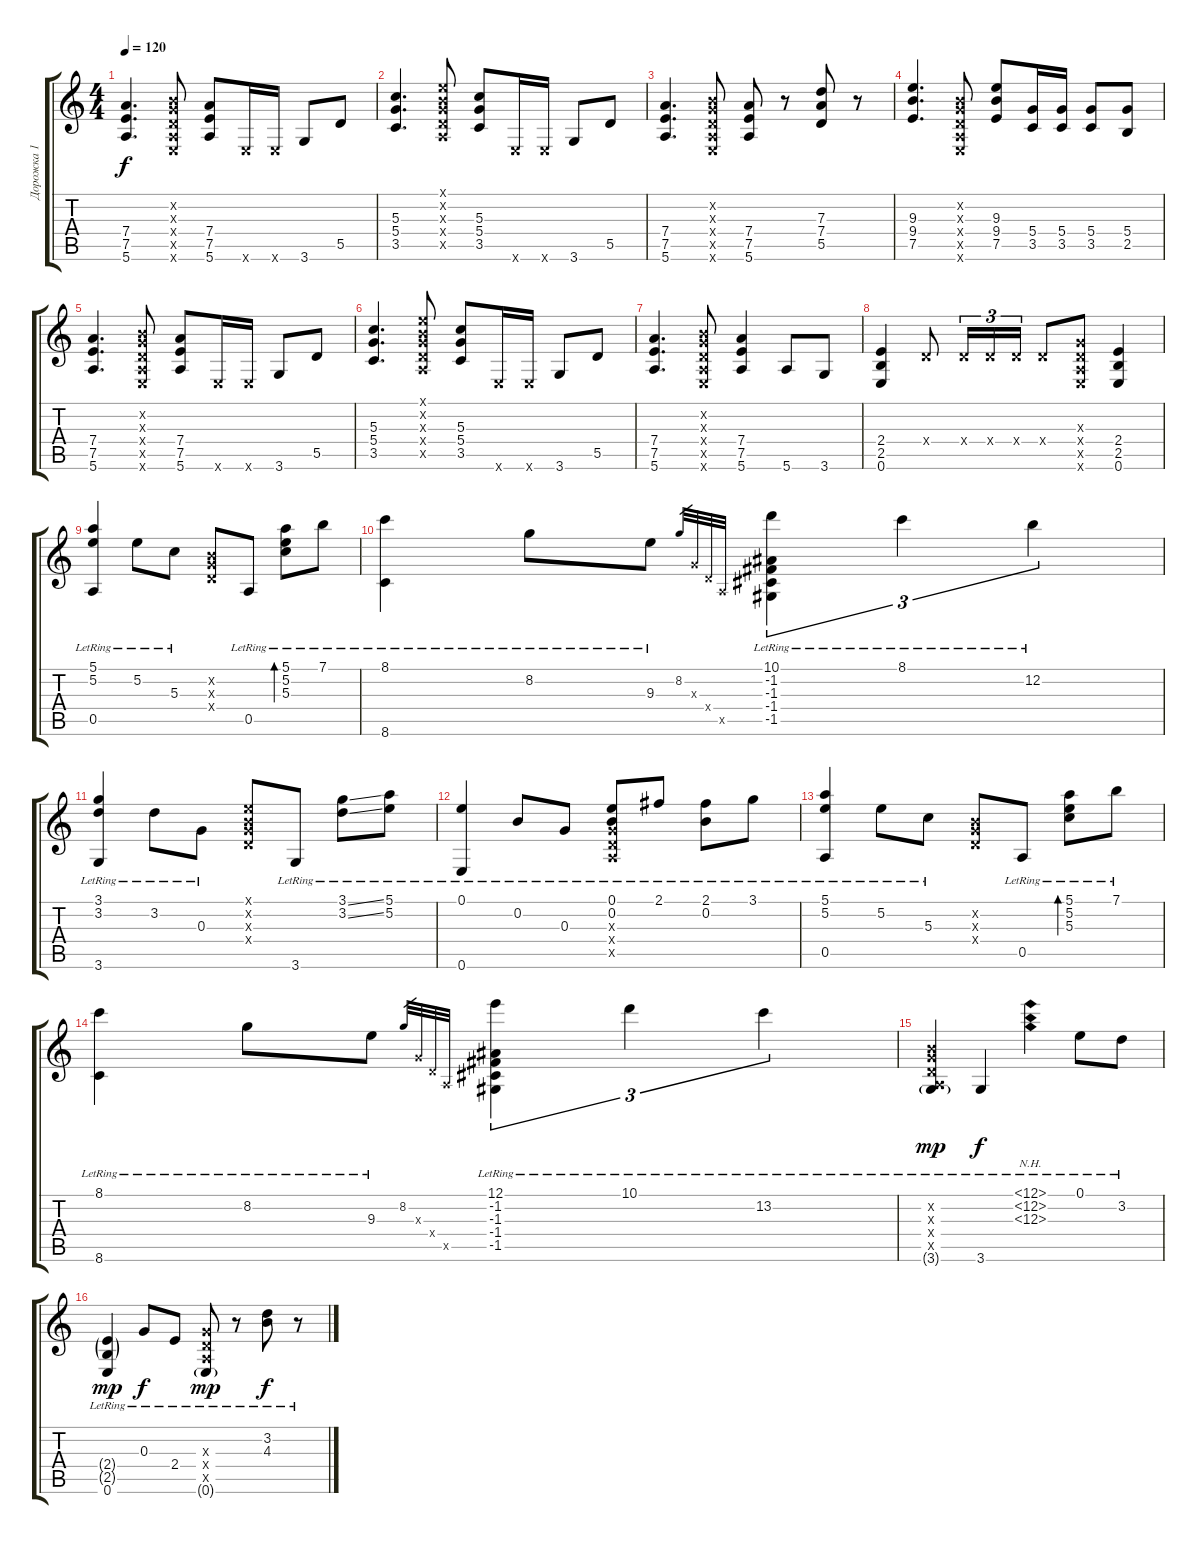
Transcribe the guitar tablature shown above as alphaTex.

\track ("Дорожка 1" "Дорожка 1") {instrument acousticguitarnylon}
\staff {score tabs}
\tuning (E4 B3 G3 D3 A2 E2) {hide}
\ts (4 4)
\tempo 120
\clef g2
\ks c
(7.4 7.5 5.6).4{d dy f} (0.2{x} 0.3{x} 0.4{x} 0.5{x} 0.6{x}).8 (7.4 7.5 5.6).8 0.6{x}.16 0.6{x}.16 3.6.8 5.5.8 |
(5.3 5.4 3.5).4{d} (0.1{x} 0.2{x} 0.3{x} 0.4{x} 0.5{x}).8 (5.3 5.4 3.5).8 0.6{x}.16 0.6{x}.16 3.6.8 5.5.8 |
(7.4 7.5 5.6).4{d} (0.2{x} 0.3{x} 0.4{x} 0.5{x} 0.6{x}).8 (7.4 7.5 5.6).8 r.8 (7.3 7.4 5.5).8 r.8 |
(9.3 9.4 7.5).4{d} (0.2{x} 0.3{x} 0.4{x} 0.5{x} 0.6{x}).8 (9.3 9.4 7.5).8 (5.4 3.5).16 (5.4 3.5).16 (5.4 3.5).8 (5.4 2.5).8 |
(7.4 7.5 5.6).4{d} (0.2{x} 0.3{x} 0.4{x} 0.5{x} 0.6{x}).8 (7.4 7.5 5.6).8 0.6{x}.16 0.6{x}.16 3.6.8 5.5.8 |
(5.3 5.4 3.5).4{d} (0.1{x} 0.2{x} 0.3{x} 0.4{x} 0.5{x}).8 (5.3 5.4 3.5).8 0.6{x}.16 0.6{x}.16 3.6.8 5.5.8 |
(7.4 7.5 5.6).4{d} (0.2{x} 0.3{x} 0.4{x} 0.5{x} 0.6{x}).8 (7.4 7.5 5.6).4 5.6.8 3.6.8 |
(2.4 2.5 0.6).4 0.4{x}.8 0.4{x}.16{tu (3 2)} 0.4{x}.16{tu (3 2)} 0.4{x}.16{tu (3 2)} 0.4{x}.8 (0.3{x} 0.4{x} 0.5{x} 0.6{x}).8 (2.4 2.5 0.6).4 |
(5.1{lr} 5.2{lr} 0.5{lr}).4 5.2{lr}.8 5.3{lr}.8 (0.2{x} 0.3{x} 0.4{x}).8 0.5{lr}.8 (5.1{lr} 5.2{lr} 5.3{lr}).8{bd 240} 7.1{lr}.8 |
(8.1{lr} 8.6{lr}).4 8.2{lr}.8 9.3{lr}.8 8.2.32{gr} 0.3{x}.32{gr} 0.4{x}.32{gr} 0.5{x}.32{gr} (10.1{lr} -1.2 -1.3 -1.4 -1.5).4{tu (3 2)} 8.1{lr}.4{tu (3 2)} 12.2{lr}.4{tu (3 2)} |
(3.1{lr} 3.2{lr} 3.6{lr}).4 3.2{lr}.8 0.3{lr}.8 (0.1{x} 0.2{x} 0.3{x} 0.4{x}).8 3.6{lr}.8 (3.1{ss lr} 3.2{ss lr}).8 (5.1{lr} 5.2{lr}).8 |
(0.1{lr} 0.6{lr}).4 0.2{lr}.8 0.3{lr}.8 (0.1{lr} 0.2{lr} 0.3{x} 0.4{x} 0.5{x}).8 2.1{lr}.8 (2.1{lr} 0.2{lr}).8 3.1{lr}.8 |
(5.1{lr} 5.2{lr} 0.5{lr}).4 5.2{lr}.8 5.3{lr}.8 (0.2{x} 0.3{x} 0.4{x}).8 0.5{lr}.8 (5.1{lr} 5.2{lr} 5.3{lr}).8{bd 240} 7.1{lr}.8 |
(8.1{lr} 8.6{lr}).4 8.2{lr}.8 9.3{lr}.8 8.2.32{gr} 0.3{x}.32{gr} 0.4{x}.32{gr} 0.5{x}.32{gr} (12.1{lr} -1.2 -1.3 -1.4 -1.5).4{tu (3 2)} 10.1{lr}.4{tu (3 2)} 13.2{lr}.4{tu (3 2)} |
(0.2{x} 0.3{x} 0.4{x} 0.5{x} 3.6{g lr}).4{dy mp} 3.6{lr}.4{dy f} (12.1{nh lr} 12.2{nh lr} 12.3{nh lr}).4 0.1{lr}.8 3.2{lr}.8 |
(2.4{g lr} 2.5{g lr} 0.6{lr}).4{dy mp} 0.3{lr}.8{dy f} 2.4{lr}.8 (0.3{x} 0.4{x} 0.5{x} 0.6{g lr}).8{dy mp} r.8 (3.2{lr} 4.3{lr}).8{dy f} r.8
